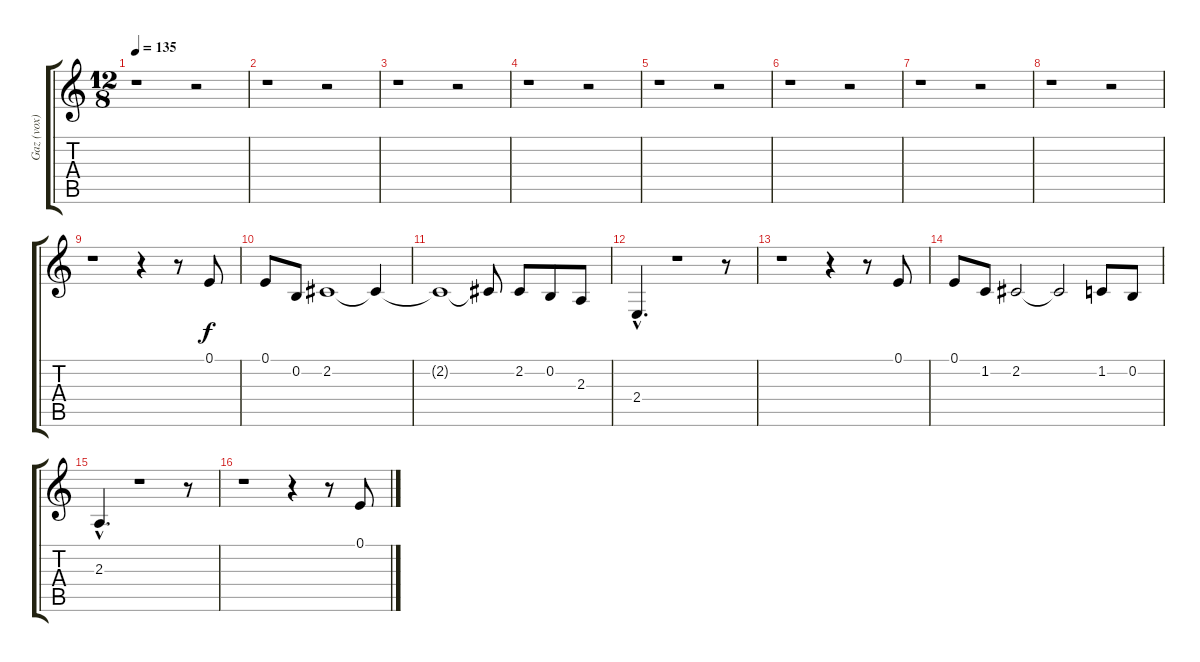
\track ("Gaz (vox)" "Gaz (vox)") {instrument drawbarorgan}
\staff {score tabs}
\tuning (E4 B3 G3 D3 A2 E2) {hide}
\ts (12 8)
\tempo 135
\clef g2
\ks c
r.1{dy f instrument drawbarorgan} r.2 |
r.1 r.2 |
r.1 r.2 |
r.1 r.2 |
r.1 r.2 |
r.1 r.2 |
r.1 r.2 |
r.1 r.2 |
r.1 r.4 r.8 0.1.8 |
0.1.8 0.2.8 2.2.1 2.2{t}.4 |
2.2{t}.1 2.2{t}.8 2.2.8 0.2.8 2.3.8 |
2.4{hac}.4{d} r.1 r.8 |
r.1 r.4 r.8 0.1.8 |
0.1.8 1.2.8 2.2.2 2.2{t}.2 1.2.8 0.2.8 |
2.3{hac}.4{d} r.1 r.8 |
r.1 r.4 r.8 0.1.8
